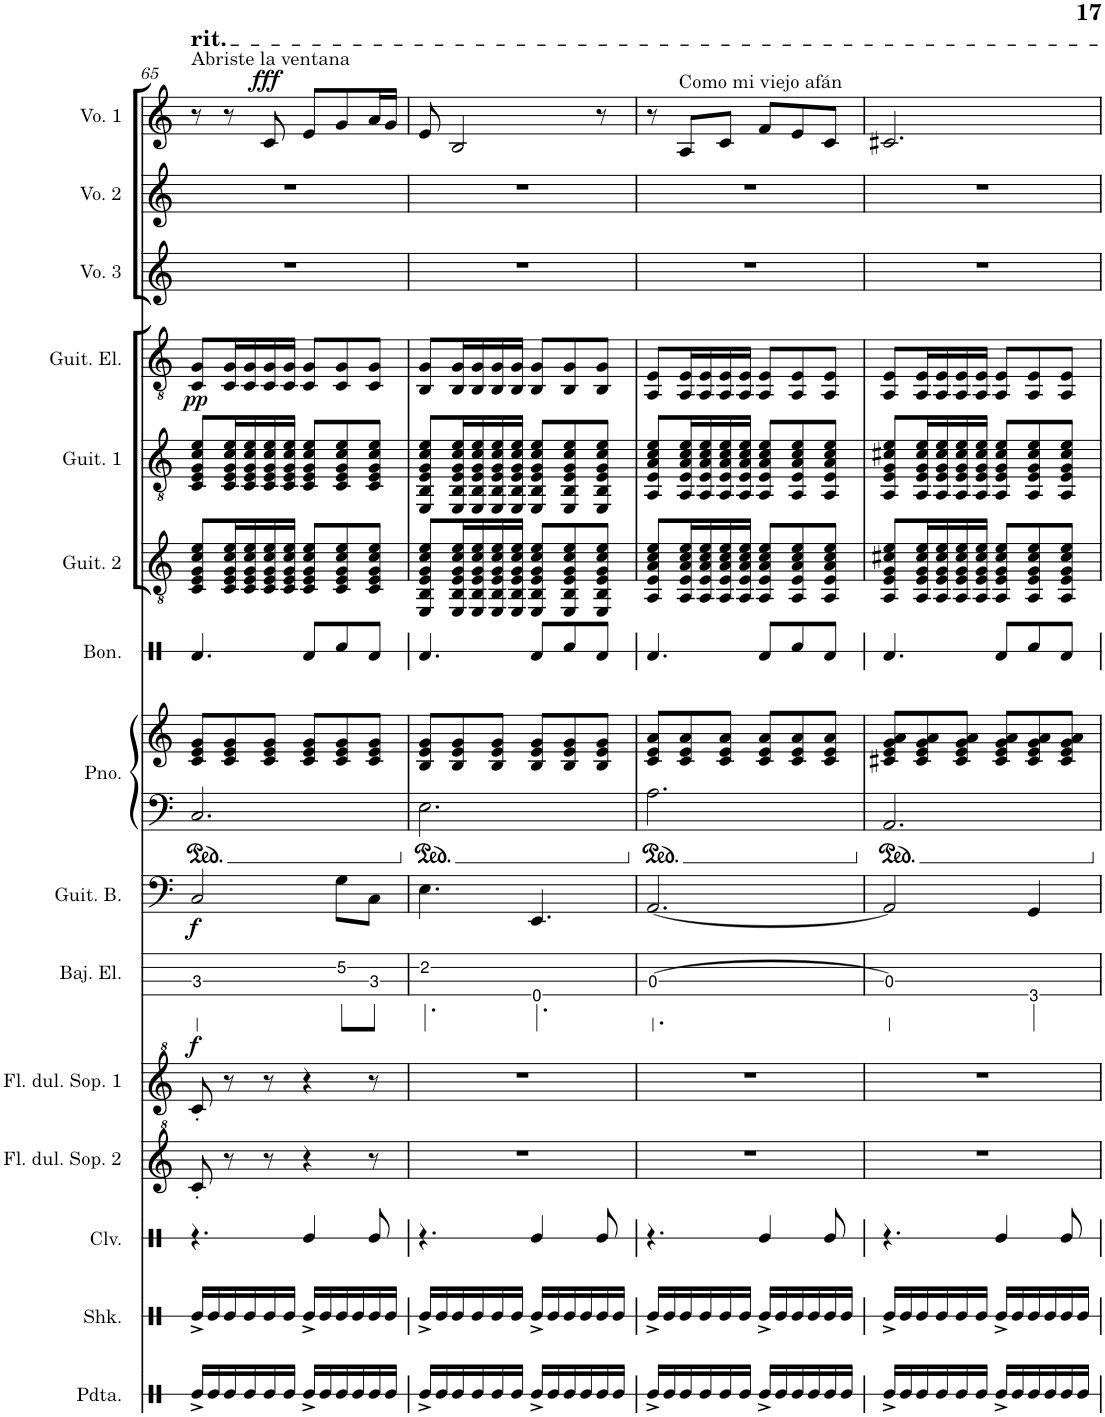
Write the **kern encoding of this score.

**kern	**kern	**kern	**kern	**kern	**kern	**dynam	**kern	**dynam	**kern	**kern	**kern	**kern	**kern	**kern	**dynam	**kern	**kern	**kern	**dynam
*part15	*part14	*part13	*part12	*part11	*part10	*part10	*part9	*part9	*part8	*part8	*part7	*part6	*part5	*part4	*part4	*part3	*part2	*part1	*part1
*staff16	*staff15	*staff14	*staff13	*staff12	*staff11	*staff11	*staff10	*staff10	*staff9	*staff8	*staff7	*staff6	*staff5	*staff4	*staff4	*staff3	*staff2	*staff1	*staff1
*I"Pandereta	*I"Shaker	*I"Claves	*I"Flauta dulce soprano 2	*I"Flauta dulce soprano 1	*I"Bajo eléctrico	*	*I"Bajo eléctrico	*	*I"Piano	*	*I"Bongós	*I"Guitarra acústica 2	*I"Guitarra acústica 1	*I"Guitarra eléctrica	*	*I"Voz 3	*I"Voz 2	*I"Voz 1	*
*I'Pdta.	*I'Shk.	*I'Clv.	*I'Fl. dul. Sop. 2	*I'Fl. dul. Sop. 1	*I'Baj. El.	*	*	*	*I'Pno.	*	*I'Bon.	*I'Guit. 2	*I'Guit. 1	*I'Guit. El.	*	*I'Vo. 3	*I'Vo. 2	*I'Vo. 1	*
!!LO:PB:g=z
*clefX	*clefX	*clefX	*clefG^2	*clefG^2	*	*	*clefF4	*	*clefF4	*clefG2	*clefX	*clefGv2	*clefGv2	*clefGv2	*	*clefG2	*clefG2	*clefG2	*
*	*	*	*	*	*Trd7c12	*	*Trd7c12	*	*	*	*	*	*	*	*	*	*	*	*
*k[]	*k[]	*k[]	*k[]	*k[]	*k[]	*	*k[]	*	*k[]	*k[]	*k[]	*k[]	*k[]	*k[]	*	*k[]	*k[]	*k[]	*
*M6/8	*M6/8	*M6/8	*M6/8	*M6/8	*M6/8	*	*M6/8	*	*M6/8	*M6/8	*M6/8	*M6/8	*M6/8	*M6/8	*	*M6/8	*M6/8	*M6/8	*
=65	=65	=65	=65	=65	=65	=65	=65	=65	=65	=65	=65	=65	=65	=65	=65	=65	=65	=65	=65
!	!	!	!	!	!	!	!	!	!	!	!	!	!	!	!	!	!	!LO:TX:a:t=Abriste la ventana	!
!	!	!	!	!	!	!	!	!	!	!	!	!	!	!	!	!	!	!LO:TX:a:t=rit.	!
!	!	!	!	!	!	!LO:DY:b	!	!LO:DY:b	!	!	!	!	!	!	!LO:DY:b	!	!	!	!
16Re^/LL	16Re^/LL	4.r	8cc'/	8cc'/	2C\	f	2C/	f	2.C/	8c/ 8e/ 8g/L	4.Rd/	8C/ 8E/ 8G/ 8c/ 8e/L	8C/ 8E/ 8G/ 8c/ 8e/L	8C/ 8G/L	pp	2.r	2.r	8r	.
16Re/	16Re/	.	.	.	.	.	.	.	.	.	.	.	.	.	.	.	.	.	.
16Re/	16Re/	.	8r	8r	.	.	.	.	.	8c/ 8e/ 8g/	.	16C/ 16E/ 16G/ 16c/ 16e/L	16C/ 16E/ 16G/ 16c/ 16e/L	16C/ 16G/L	.	.	.	8r	.
16Re/	16Re/	.	.	.	.	.	.	.	.	.	.	16C/ 16E/ 16G/ 16c/ 16e/	16C/ 16E/ 16G/ 16c/ 16e/	16C/ 16G/	.	.	.	.	.
!	!	!	!	!	!	!	!	!	!	!	!	!	!	!	!	!	!	!	!LO:DY:a
16Re/	16Re/	.	8r	8r	.	.	.	.	.	8c/ 8e/ 8g/J	.	16C/ 16E/ 16G/ 16c/ 16e/	16C/ 16E/ 16G/ 16c/ 16e/	16C/ 16G/	.	.	.	8c/	fff
16Re/JJ	16Re/JJ	.	.	.	.	.	.	.	.	.	.	16C/ 16E/ 16G/ 16c/ 16e/JJ	16C/ 16E/ 16G/ 16c/ 16e/JJ	16C/ 16G/JJ	.	.	.	.	.
16Re^/LL	16Re^/LL	4Re/	4r	4r	.	.	.	.	.	8c/ 8e/ 8g/L	8Rd/L	8C/ 8E/ 8G/ 8c/ 8e/L	8C/ 8E/ 8G/ 8c/ 8e/L	8C/ 8G/L	.	.	.	8e/L	.
16Re/	16Re/	.	.	.	.	.	.	.	.	.	.	.	.	.	.	.	.	.	.
16Re/	16Re/	.	.	.	8G\L	.	8G\L	.	.	8c/ 8e/ 8g/	8Rf/	8C/ 8E/ 8G/ 8c/ 8e/	8C/ 8E/ 8G/ 8c/ 8e/	8C/ 8G/	.	.	.	8g/	.
16Re/	16Re/	.	.	.	.	.	.	.	.	.	.	.	.	.	.	.	.	.	.
16Re/	16Re/	8Re/	8r	8r	8C\J	.	8C\J	.	.	8c/ 8e/ 8g/J	8Rd/J	8C/ 8E/ 8G/ 8c/ 8e/J	8C/ 8E/ 8G/ 8c/ 8e/J	8C/ 8G/J	.	.	.	16a/L	.
16Re/JJ	16Re/JJ	.	.	.	.	.	.	.	.	.	.	.	.	.	.	.	.	16g/JJ	.
=66	=66	=66	=66	=66	=66	=66	=66	=66	=66	=66	=66	=66	=66	=66	=66	=66	=66	=66	=66
16Re^/LL	16Re^/LL	4.r	2.r	2.r	4.E\	.	4.E\	.	2.E\	8B/ 8e/ 8g/L	4.Rd/	8EE/ 8BB/ 8E/ 8G/ 8c/ 8e/L	8EE/ 8BB/ 8E/ 8G/ 8c/ 8e/L	8BB/ 8G/L	.	2.r	2.r	8e/	.
16Re/	16Re/	.	.	.	.	.	.	.	.	.	.	.	.	.	.	.	.	.	.
16Re/	16Re/	.	.	.	.	.	.	.	.	8B/ 8e/ 8g/	.	16EE/ 16BB/ 16E/ 16G/ 16c/ 16e/L	16EE/ 16BB/ 16E/ 16G/ 16c/ 16e/L	16BB/ 16G/L	.	.	.	2B/	.
16Re/	16Re/	.	.	.	.	.	.	.	.	.	.	16EE/ 16BB/ 16E/ 16G/ 16c/ 16e/	16EE/ 16BB/ 16E/ 16G/ 16c/ 16e/	16BB/ 16G/	.	.	.	.	.
16Re/	16Re/	.	.	.	.	.	.	.	.	8B/ 8e/ 8g/J	.	16EE/ 16BB/ 16E/ 16G/ 16c/ 16e/	16EE/ 16BB/ 16E/ 16G/ 16c/ 16e/	16BB/ 16G/	.	.	.	.	.
16Re/JJ	16Re/JJ	.	.	.	.	.	.	.	.	.	.	16EE/ 16BB/ 16E/ 16G/ 16c/ 16e/JJ	16EE/ 16BB/ 16E/ 16G/ 16c/ 16e/JJ	16BB/ 16G/JJ	.	.	.	.	.
16Re^/LL	16Re^/LL	4Re/	.	.	4.EE\	.	4.EE/	.	.	8B/ 8e/ 8g/L	8Rd/L	8EE/ 8BB/ 8E/ 8G/ 8c/ 8e/L	8EE/ 8BB/ 8E/ 8G/ 8c/ 8e/L	8BB/ 8G/L	.	.	.	.	.
16Re/	16Re/	.	.	.	.	.	.	.	.	.	.	.	.	.	.	.	.	.	.
16Re/	16Re/	.	.	.	.	.	.	.	.	8B/ 8e/ 8g/	8Rf/	8EE/ 8BB/ 8E/ 8G/ 8c/ 8e/	8EE/ 8BB/ 8E/ 8G/ 8c/ 8e/	8BB/ 8G/	.	.	.	.	.
16Re/	16Re/	.	.	.	.	.	.	.	.	.	.	.	.	.	.	.	.	.	.
16Re/	16Re/	8Re/	.	.	.	.	.	.	.	8B/ 8e/ 8g/J	8Rd/J	8EE/ 8BB/ 8E/ 8G/ 8c/ 8e/J	8EE/ 8BB/ 8E/ 8G/ 8c/ 8e/J	8BB/ 8G/J	.	.	.	8r	.
16Re/JJ	16Re/JJ	.	.	.	.	.	.	.	.	.	.	.	.	.	.	.	.	.	.
=67	=67	=67	=67	=67	=67	=67	=67	=67	=67	=67	=67	=67	=67	=67	=67	=67	=67	=67	=67
16Re^/LL	16Re^/LL	4.r	2.r	2.r	[2.AA\	.	[2.AA/	.	2.A\	8c/ 8e/ 8a/L	4.Rd/	8AA/ 8E/ 8A/ 8c/ 8e/L	8AA/ 8E/ 8A/ 8c/ 8e/L	8AA/ 8E/L	.	2.r	2.r	8r	.
16Re/	16Re/	.	.	.	.	.	.	.	.	.	.	.	.	.	.	.	.	.	.
!	!	!	!	!	!	!	!	!	!	!	!	!	!	!	!	!	!	!LO:TX:a:t=Como mi viejo afán	!
16Re/	16Re/	.	.	.	.	.	.	.	.	8c/ 8e/ 8a/	.	16AA/ 16E/ 16A/ 16c/ 16e/L	16AA/ 16E/ 16A/ 16c/ 16e/L	16AA/ 16E/L	.	.	.	8A/L	.
16Re/	16Re/	.	.	.	.	.	.	.	.	.	.	16AA/ 16E/ 16A/ 16c/ 16e/	16AA/ 16E/ 16A/ 16c/ 16e/	16AA/ 16E/	.	.	.	.	.
16Re/	16Re/	.	.	.	.	.	.	.	.	8c/ 8e/ 8a/J	.	16AA/ 16E/ 16A/ 16c/ 16e/	16AA/ 16E/ 16A/ 16c/ 16e/	16AA/ 16E/	.	.	.	8c/J	.
16Re/JJ	16Re/JJ	.	.	.	.	.	.	.	.	.	.	16AA/ 16E/ 16A/ 16c/ 16e/JJ	16AA/ 16E/ 16A/ 16c/ 16e/JJ	16AA/ 16E/JJ	.	.	.	.	.
16Re^/LL	16Re^/LL	4Re/	.	.	.	.	.	.	.	8c/ 8e/ 8a/L	8Rd/L	8AA/ 8E/ 8A/ 8c/ 8e/L	8AA/ 8E/ 8A/ 8c/ 8e/L	8AA/ 8E/L	.	.	.	8f/L	.
16Re/	16Re/	.	.	.	.	.	.	.	.	.	.	.	.	.	.	.	.	.	.
16Re/	16Re/	.	.	.	.	.	.	.	.	8c/ 8e/ 8a/	8Rf/	8AA/ 8E/ 8A/ 8c/ 8e/	8AA/ 8E/ 8A/ 8c/ 8e/	8AA/ 8E/	.	.	.	8e/	.
16Re/	16Re/	.	.	.	.	.	.	.	.	.	.	.	.	.	.	.	.	.	.
16Re/	16Re/	8Re/	.	.	.	.	.	.	.	8c/ 8e/ 8a/J	8Rd/J	8AA/ 8E/ 8A/ 8c/ 8e/J	8AA/ 8E/ 8A/ 8c/ 8e/J	8AA/ 8E/J	.	.	.	8c/J	.
16Re/JJ	16Re/JJ	.	.	.	.	.	.	.	.	.	.	.	.	.	.	.	.	.	.
=68	=68	=68	=68	=68	=68	=68	=68	=68	=68	=68	=68	=68	=68	=68	=68	=68	=68	=68	=68
16Re^/LL	16Re^/LL	4.r	2.r	2.r	2AA\]	.	2AA/]	.	2.AA/	8c#X/ 8e/ 8g/ 8a/L	4.Rd/	8AA/ 8E/ 8G/ 8c#X/ 8e/L	8AA/ 8E/ 8G/ 8c#X/ 8e/L	8AA/ 8E/L	.	2.r	2.r	2.c#X/	.
16Re/	16Re/	.	.	.	.	.	.	.	.	.	.	.	.	.	.	.	.	.	.
16Re/	16Re/	.	.	.	.	.	.	.	.	8c#/ 8e/ 8g/ 8a/	.	16AA/ 16E/ 16G/ 16c#/ 16e/L	16AA/ 16E/ 16G/ 16c#/ 16e/L	16AA/ 16E/L	.	.	.	.	.
16Re/	16Re/	.	.	.	.	.	.	.	.	.	.	16AA/ 16E/ 16G/ 16c#/ 16e/	16AA/ 16E/ 16G/ 16c#/ 16e/	16AA/ 16E/	.	.	.	.	.
16Re/	16Re/	.	.	.	.	.	.	.	.	8c#/ 8e/ 8g/ 8a/J	.	16AA/ 16E/ 16G/ 16c#/ 16e/	16AA/ 16E/ 16G/ 16c#/ 16e/	16AA/ 16E/	.	.	.	.	.
16Re/JJ	16Re/JJ	.	.	.	.	.	.	.	.	.	.	16AA/ 16E/ 16G/ 16c#/ 16e/JJ	16AA/ 16E/ 16G/ 16c#/ 16e/JJ	16AA/ 16E/JJ	.	.	.	.	.
16Re^/LL	16Re^/LL	4Re/	.	.	.	.	.	.	.	8c#/ 8e/ 8g/ 8a/L	8Rd/L	8AA/ 8E/ 8G/ 8c#/ 8e/L	8AA/ 8E/ 8G/ 8c#/ 8e/L	8AA/ 8E/L	.	.	.	.	.
16Re/	16Re/	.	.	.	.	.	.	.	.	.	.	.	.	.	.	.	.	.	.
16Re/	16Re/	.	.	.	4GG\	.	4GG/	.	.	8c#/ 8e/ 8g/ 8a/	8Rf/	8AA/ 8E/ 8G/ 8c#/ 8e/	8AA/ 8E/ 8G/ 8c#/ 8e/	8AA/ 8E/	.	.	.	.	.
16Re/	16Re/	.	.	.	.	.	.	.	.	.	.	.	.	.	.	.	.	.	.
16Re/	16Re/	8Re/	.	.	.	.	.	.	.	8c#/ 8e/ 8g/ 8a/J	8Rd/J	8AA/ 8E/ 8G/ 8c#/ 8e/J	8AA/ 8E/ 8G/ 8c#/ 8e/J	8AA/ 8E/J	.	.	.	.	.
16Re/JJ	16Re/JJ	.	.	.	.	.	.	.	.	.	.	.	.	.	.	.	.	.	.
=	=	=	=	=	=	=	=	=	=	=	=	=	=	=	=	=	=	=	=
*-	*-	*-	*-	*-	*-	*-	*-	*-	*-	*-	*-	*-	*-	*-	*-	*-	*-	*-	*-
